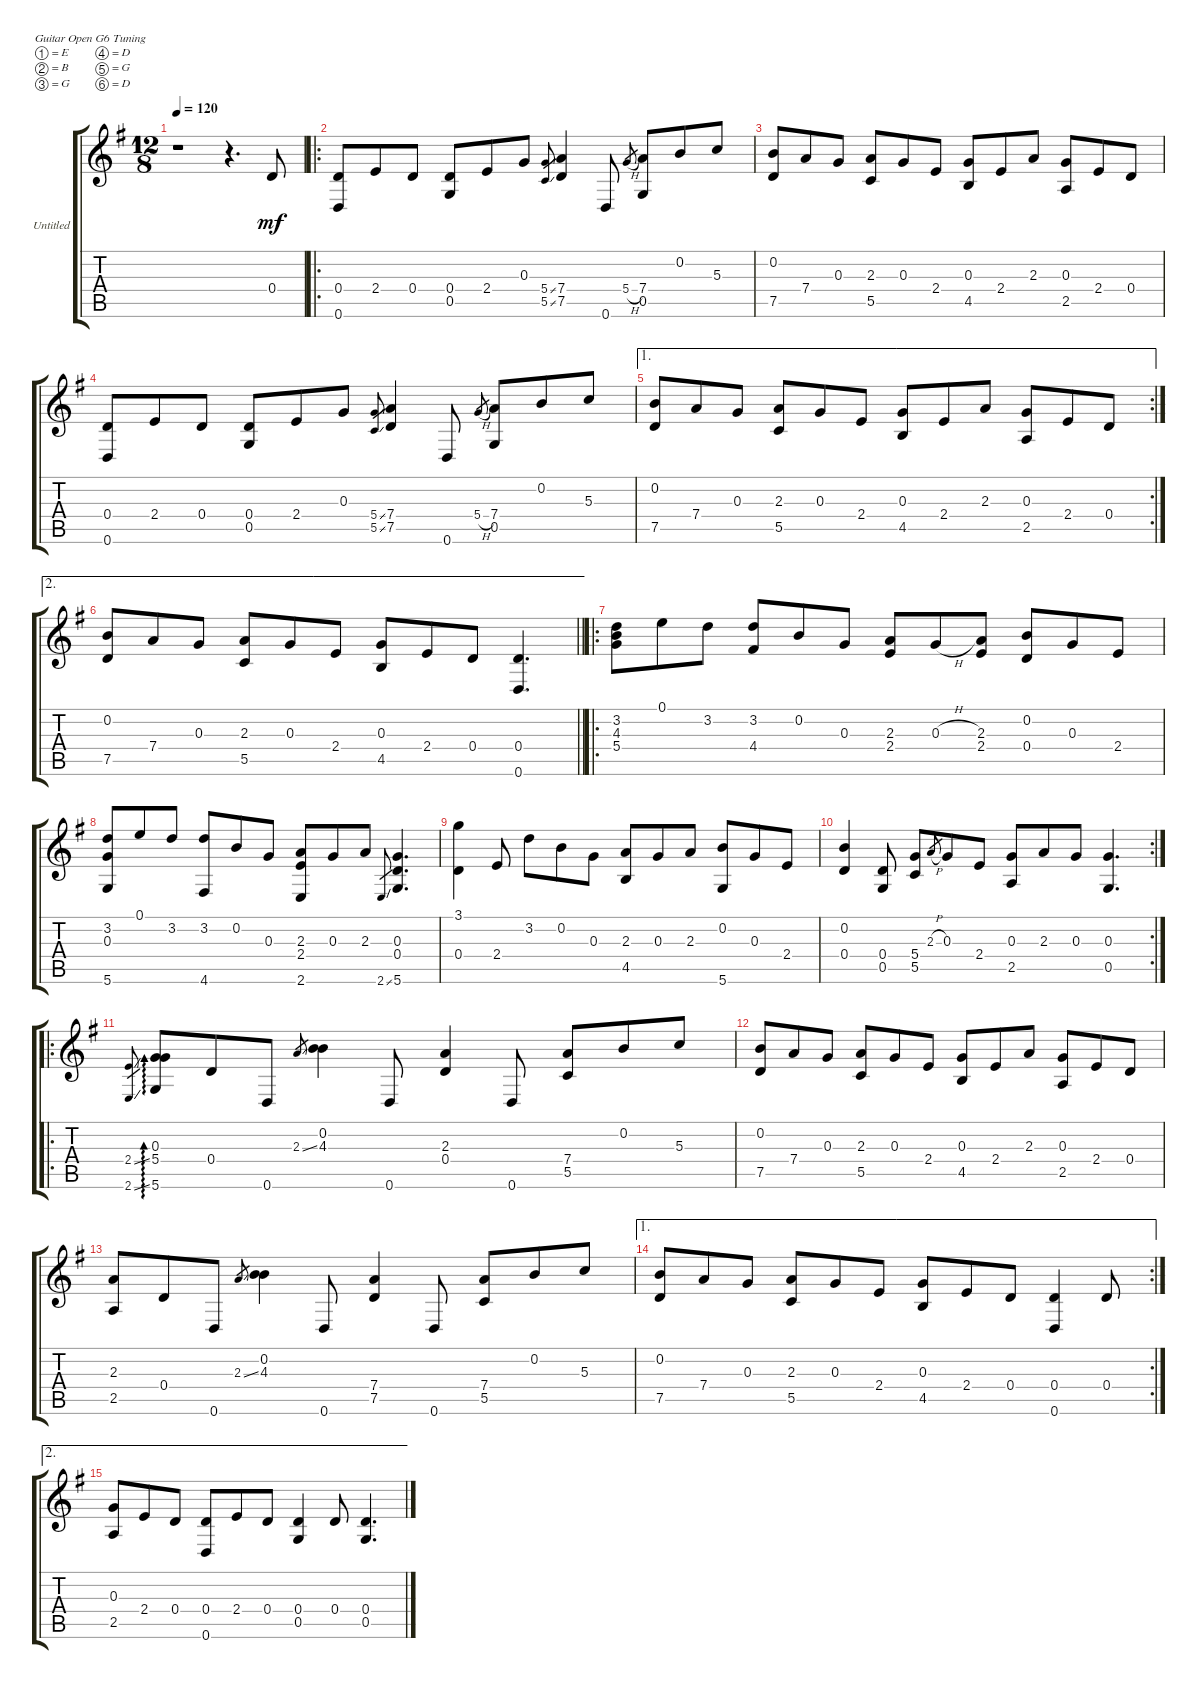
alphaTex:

\bracketExtendMode groupsimilarinstruments
\firstSystemTrackNameOrientation horizontal
\otherSystemsTrackNameOrientation horizontal
\track ("Untitled" "Untitled") {instrument acousticguitarnylon}
\staff {score tabs}
\tuning (E4 B3 G3 D3 G2 D2)
\ts (12 8)
\tempo 120
\clef g2
\ks g
r.1{dy mf instrument acousticguitarnylon} r.4{d} 0.4.8 |
\ro
\section ("" "")
(0.4 0.6).8 2.4.8 0.4.8 (0.4 0.5).8 2.4.8 0.3.8 (5.4{ss} 5.5{ss}).8{gr} (7.4 7.5).4 0.6.8 5.4{h}.8{gr} (7.4 0.5).8 0.2.8 5.3.8 |
(0.2 7.5).8 7.4.8 0.3.8 (2.3 5.5).8 0.3.8 2.4.8 (0.3 4.5).8 2.4.8 2.3.8 (0.3 2.5).8 2.4.8 0.4.8 |
(0.4 0.6).8 2.4.8 0.4.8 (0.4 0.5).8 2.4.8 0.3.8 (5.4{ss} 5.5{ss}).8{gr} (7.4 7.5).4 0.6.8 5.4{h}.8{gr} (7.4 0.5).8 0.2.8 5.3.8 |
\ae 1
\rc 2
(0.2 7.5).8 7.4.8 0.3.8 (2.3 5.5).8 0.3.8 2.4.8 (0.3 4.5).8 2.4.8 2.3.8 (0.3 2.5).8 2.4.8 0.4.8 |
\ae 2
\barLineRight lightlight
(0.2 7.5).8 7.4.8 0.3.8 (2.3 5.5).8 0.3.8 2.4.8 (0.3 4.5).8 2.4.8 0.4.8 (0.4 0.6).4{d} |
\ro
\section ("" "")
(3.2 4.3 5.4).8 0.1.8 3.2.8 (3.2 4.4).8 0.2.8 0.3.8 (2.3 2.4).8 0.3{h}.8 (2.3 2.4).8 (0.2 0.4).8 0.3.8 2.4.8 |
(3.2 0.3 5.6).8 0.1.8 3.2.8 (3.2 4.6).8 0.2.8 0.3.8 (2.3 2.4 2.6).8 0.3.8 2.3.8 2.6{ss}.8{gr} (0.3 0.4 5.6).4{d} |
(3.1 0.4).4 2.4.8 3.2.8 0.2.8 0.3.8 (2.3 4.5).8 0.3.8 2.3.8 (0.2 5.6).8 0.3.8 2.4.8 |
\rc 2
(0.2 0.4).4 (0.4 0.5).8 (5.4 5.5).8 2.3{h}.8{gr} 0.3.8 2.4.8 (0.3 2.5).8 2.3.8 0.3.8 (0.3 0.5).4{d} |
\ro
\section ("" "")
(2.4{ss} 2.6{ss}).8{gr} (0.3 5.4 5.6).8{ad 0} 0.4.8 0.6.8 2.3{ss}.8{gr} (0.2 4.3).4 0.6.8 (2.3 0.4).4 0.6.8 (7.4 5.5).8 0.2.8 5.3.8 |
(0.2 7.5).8 7.4.8 0.3.8 (2.3 5.5).8 0.3.8 2.4.8 (0.3 4.5).8 2.4.8 2.3.8 (0.3 2.5).8 2.4.8 0.4.8 |
(2.3 2.5).8 0.4.8 0.6.8 2.3{ss}.8{gr} (0.2 4.3).4 0.6.8 (7.4 7.5).4 0.6.8 (7.4 5.5).8 0.2.8 5.3.8 |
\ae 1
\rc 2
(0.2 7.5).8 7.4.8 0.3.8 (2.3 5.5).8 0.3.8 2.4.8 (0.3 4.5).8 2.4.8 0.4.8 (0.4 0.6).4 0.4.8 |
\ae 2
(0.3 2.5).8 2.4.8 0.4.8 (0.4 0.6).8 2.4.8 0.4.8 (0.4 0.5).4 0.4.8 (0.4 0.5).4{d}
